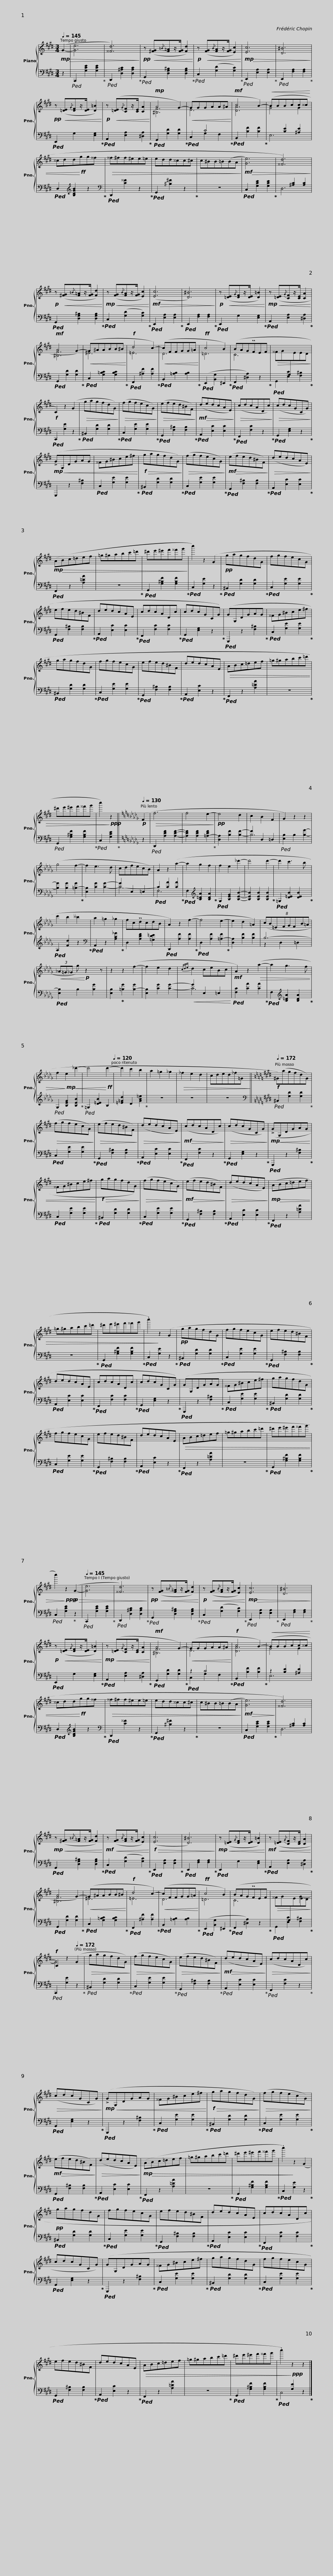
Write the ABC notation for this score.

X:1
%%score { ( 1 3 ) | ( 2 4 ) }
L:1/8
Q:1/4=145
M:3/4
I:linebreak $
K:E
V:1 treble
V:3 treble
V:2 bass
V:4 bass
V:1
!mp!!>(! (G2- | [Ge]6 | [^^Fd]6)!>)! |!pp! z!<(! ([^FG]{/=B}[F=A]z/[FG]/ [Fd]2)!<)! |!p! z!<(! ([FG]{/B}[FA]z/[FG]/ [Ec]2)!<)! | %5
!mp!!>(! [Ec]6 | [D^B]6!>)! |!pp! z!<(! ([=DE]{/G}[DF]z/[DE]/ [D=B]2)!<)! |$!p! z!<(! ([=DE]{/G}[CF]z/[CE]/ [CA]2!<)! |!mp! A4 G2-) | %10
!<(! (GGGAA^A!<)! |!mf! c4 B2-) |!<(! (BBBcc^^c | ^^cdd!<)!!ff!gg^^f |!>(! ^^f^ff^ee=e |$ %15
 edd^^cc^c | c^BB=B(BA!>)! |!mf!!>(! [Ge]6) | [^^Fd]6)!>)! |!p! z!<(! ([^FG]{/=B}[F=A]z/[FG]/ [Fd]2)!<)! | %20
!mp! z!<(! ([FG]{/B}[FA]z/[FG]/ [Ec]2)!<)! |!mf!!>(! ([Ec]6 | [D^B]6)!>)! |$!p! z!<(! ([=DE]{/G}[DF]z/[DE]/ [D=B]2)!<)! |!mp! z!<(! ([=DE]{/G}[CF]z/[CE]/ [CA]2!<)! | %25
!mf! A4 G2-) |!<(! (G^AABB^B!<)! |!f! d4 c2-) |!<(! (cFFGG=A!<)! |!ff! c4 B2) | %30
 (BAGPFEF |$!>(! ^^FG[I:staff +1]G,[I:staff -1]EED!>)! |!f! C2) z2 (G2 |!>(! gagfdG)!>)! |!>(! (fgfecG)!>)! | %35
!>(! (efed^BF)!>)! |!mf!!>(! (dedcAE)!>)! |!>(! (cdcADc)!>)! |!>(! (cdcGCG)!>)! |$!mp! (!>!G!<(!G,DGAG | %40
 ^^FG^Bce^f!<)! |!f!!>(! gagfdG)!>)! |!>(! (fgfecG)!>)! |!mf!!>(! (efed^BF)!>)! |!>(! (dedcAE)!>)! | %45
!mp!!>(! (ABc=def |$ =g^gabc'=d' | ^d'e'^e'f'^^f'g'!>)! | c''2) z2 (G2 |!pp! gagfdG | %50
 fgfecG | efed^BF | dedcAE |$ cdcADc | cdcGCG) | %55
 (GG,DGAG | ^^FG^Bce^f | gagfdG | fgfecG | efed^BF | %60
 dedcAE |$!>(! ABc=def | =g^gabc'=d' | ^d'e'^e'f'^^f'g' | c''2)!>)!!ppp! z2 || %65
[K:Db][Q:1/4=130]!p! (F2 |!>(! f6 | f4 e2-!>)! |!pp! e4 d2 | c2 B2 F2 |$ %70
 G2) z2 z2 | (g4 f2- | f2 e3 d | cdfecB) | A2 z2 (a2- | %75
 a2 g2 f2 | f2 e2 _d'2- | d'4 d'2- | d'2 c'3 b | c'2 b2 __b2 |$ %80
 a2 =g2 _g2 | fcPdcdB | A2) z2 (f2- | f4 e2- | e2 d2 =A2) | %85
 (8:6:8(cB=EFGFB=A |!<(! (3_A=G_G g)!<)!!p! z2 z | z2 z2 (f2- | f2 e2 d2 |${cde} d2 ceBc | %90
!mf! A2) z2!>(! (a2- | a2 g3 f | f2!>)!!mp!!<(! e2 _d'2- | d'4!<)!!ff! d'2-[Q:1/4=120] | d'2 c'2 b2 | %95
 a2 =g2 _g2 |!>(! _f2 e2 d2 | cded_f=G!>)! ||$[K:E][Q:1/4=172]!f! ^G)(agfdG) |!>(! (fgfecG)!>)! | %100
!>(! (efed^BF)!>)! |!>(! (dedcAE)!>)! |!mf!!>(! (cdcADc)!>)! |!>(! (cdcGCG)!>)! |!mp!!<(! (!>!GG,DGAG |$ %105
 ^^FG^Bce^f!<)! |!f!!>(! gagfdG)!>)! |!>(! (fgfecG)!>)! |!mf!!>(! (efed^BF)!>)! |!>(! (dedcAE)!>)! | %110
!mp!!>(! (ABc=def | =g^gabc'=d' |$ ^d'e'^e'f'^^f'g' | .c''2)!>)! z2 (G2 |!pp! gagfdG | %115
 fgfecG | efed^BF | dedcAE | cdcADc |$ cdcGCG) | %120
 (GG,DGAG | ^^FG^Bce^f | gagfdG | fgfecG | efed^BF | %125
 dedcAE |$!>(! ABc=def | =g^gabc'=d' | ^d'e'^e'f'^^f'g' | c''2)!>)!!ppp! z2!p!!>(! (G2- | %130
[Q:1/4=145] [Ge]6 | [^^Fd]6)!>)! |!pp! z!<(! ([FG]{/=B}[F=A]z/[FG]/ [Fd]2)!<)! |$!p! z!<(! ([FG]{/B}[FA]z/[FG]/ [Ec]2)!<)! |!mp!!>(! [Ec]6 | %135
 [D^B]6!>)! |!p! z!<(! ([=DE]{/G}[DF]z/[DE]/ [D=B]2)!<)! |!mp! z!<(! ([=DE]{/G}[CF]z/[CE]/ [CA]2!<)! |!mf! A4 G2-) |!<(! (GGGAA^A!<)! |$ %140
!f! c4 B2-) |!<(! (BBBcc^^c | ^^cdd!<)!!ff!gg^^f |!>(! ^^f^ff^ee=e | edd^^cc^c | %145
 c^BB=B(BA!>)! |!mf!!>(! [Ge]6)!>)! |$ [^^Fd]6) |!mp! z!<(! ([^FG]{/=B}[F=A]z/[FG]/ [Fd]2)!<)! |!mf! z!<(! ([FG]{/B}[FA]z/[FG]/ [Ec]2)!<)! | %150
!f!!>(! ([Ec]6 | [D^B]6)!>)! |!mp! z!<(! ([=DE]{/G}[DF]z/[DE]/ [D=B]2)!<)! |!mf! z!<(! ([=DE]{/G}[CF]z/[CE]/ [CA]2!<)! |$ A4 G2-) | %155
!<(! (G^AABB^B!<)! |!f! d4 c2-) |!<(! (cFFGG=A!<)! |!ff! c4 B2) | (BAGPFEF | %160
!>(! ^^FG[I:staff +1]G,[I:staff -1]EED!>)! |$!f! C2) z2[Q:1/4=172] (G2 |!>(! gagfdG)!>)! |!>(! (fgfecG)!>)! |!>(! (efed^BF)!>)! | %165
!mf!!>(! (dedcAE)!>)! |!>(! (cdcADc)!>)! |!>(! (cdcGCG)!>)! |$!mp! (!>!G!<(!G,DGAG | ^^FG^Bce^f!<)! | %170
!f!!>(! gagfdG)!>)! |!>(! (fgfecG)!>)! |!mf!!>(! (efed^BF)!>)! |!>(! (dedcAE)!>)! |$!mp!!>(! (ABc=def | %175
 =g^gabc'=d' | ^d'e'^e'f'^^f'g' | .c''2)!>)! z2 (G2 |!pp! gagfdG | fgfecG | %180
 efed^BF |$ dedcAE | cdcADc | cdcGCG) | (GG,DGAG | %185
 ^^FG^Bce^f | gagfdG |$ fgfecG | efed^BF | dedcAE | %190
!>(! ABc=def | =g^gabc'=d' | ^d'e'^e'f'^^f'g' | .c''2)!>)!!ppp! z2 z2 |] %194
V:2
 z2 |!ped! C,,2 [G,CE]2 [G,CE]2!ped-up! |!ped! D,,2 [D,^A,C]2 [D,A,C]2!ped-up! |!ped! G,,2 [D,G,^B,]2 [D,G,B,]2!ped-up! |!ped! C,2 ([G,D]2 [G,C]2)!ped-up! | %5
!ped! E,,2 [E,A,]2 [E,A,]2!ped-up! |!ped! E,,2 [F,A,]2 [F,A,]2!ped-up! |!ped! E,,2 G,2 [E,G,]2!ped-up! |$!ped! A,,2 [E,A,]2 [^D,A,]2!ped-up! |!ped! G,,2 [G,D]2 [G,D]2!ped-up! | %10
!ped! C,2 C4!ped-up! |!ped! B,,2 [B,F]2 [B,F]2!ped-up! | x2 [B,E]2 [^A,E]2 |!ped! D,2[K:treble] [B,DGB]2 z2!ped-up! |[K:bass]!ped! D,,2 [C^^F]2 z2!ped-up! |$ %15
!ped! G,,2 [^B,^F]2 z2!ped-up! | z6 |!ped! C,2 [G,CE]2 [G,CE]2!ped-up! | x2 [^A,C]2 [A,C]2 |!ped! G,,2 [D,G,^B,]2 [D,G,B,]2!ped-up! | %20
!ped! C,2 ([G,D]2 [G,C]2)!ped-up! |!ped! E,,2 [E,A,]2 [E,A,]2!ped-up! |!ped! E,,2 [F,A,]2 [F,A,]2!ped-up! |$!ped! E,,2 G,2 [E,G,]2!ped-up! |!ped! A,,2 [E,A,]2 [^D,A,]2!ped-up! | %25
!ped! G,,2 [G,D]2 [G,D]2!ped-up! |!ped! C,2 [G,=B,C]2 [G,B,C]2!ped-up! |!ped! F,,2 [^A,F]2 [A,F]2!ped-up! |!ped! B,,2 [=A,B,]2 [A,B,]2!ped-up! |!ped! (E,,2 [B,,G,]2 ^E,,2!ped-up! | %30
!ped! F,,2 [^D,A,]2) z2!ped-up! |$!ped! G,,2 [E,C]2 [F,^B,]2!ped-up! |!ped! C,,2 [G,E]2 z2!ped-up! |!ped! ^B,,2 [G,D]2 [G,D]2!ped-up! |!ped! C,2 [G,E]2 [G,E]2!ped-up! | %35
!ped! G,,2 [F,^B,]2 [F,B,]2!ped-up! |!ped! A,,2 [E,C]2 [E,C]2!ped-up! |!ped! F,,2 [F,C]2 z2!ped-up! |!ped! G,,2 [E,G,]2 z2!ped-up! |$ G,,,2 z2 [F,^B,]2 | %40
!ped! C,2 [G,E]2 [G,E]2!ped-up! |!ped! ^B,,2 [G,D]2 [G,D]2!ped-up! |!ped! C,2 [G,E]2 [G,E]2!ped-up! |!ped! G,,2 [F,^B,]2 [F,B,]2!ped-up! |!ped! A,,2 [E,C]2 [E,C]2!ped-up! | %45
!ped! F,,2 z2 [A,=DA]2 |$ z6!ped-up! |!ped! G,,2 [G,^B,F]2 [G,B,F]2!ped-up! |!ped! C,2 [G,E]2 z2!ped-up! |!ped! ^B,,2 [G,D]2 [G,D]2!ped-up! | %50
!ped! C,2 [G,E]2 [G,E]2!ped-up! |!ped! G,,2 [F,^B,]2 [F,B,]2!ped-up! |!ped! A,,2 [E,C]2 [E,C]2!ped-up! |$!ped! F,,2 [F,C]2 [F,C]2!ped-up! |!ped! G,,2 [E,G,]2 z2!ped-up! | %55
!ped! G,,,2 z2 [F,^B,]2!ped-up! |!ped! C,2 [G,E]2 [G,E]2!ped-up! |!ped! ^B,,2 [G,D]2 [G,D]2!ped-up! |!ped! C,2 [G,E]2 [G,E]2!ped-up! |!ped! G,,2 [F,^B,]2 [F,B,]2!ped-up! | %60
!ped! A,,2 [E,C]2 z2!ped-up! |$!ped! F,,2 z2 [A,=DA]2 | z6!ped-up! |!ped! G,,2 [G,^B,F]2 [G,B,F]2!ped-up! |!ped! C,2 [G,CE]2!ped-up! || %65
[K:Db] z2 |!ped! D,,2 [A,DF]2 [A,DF]2- | [A,DF]2 [A,DF]2 [=A,-DF]2!ped-up! | [D,A,]2 [B,F]2 [B,F]2- | F2 D,2 =D,2 |$ %70
!ped! [E,B,]2 B,2 [B,G]2- | [B,G]2 [B,G]2 [=B,-G]2!ped-up! | [E,B,]2 [CG]2 [CG]2- | G2 E,2 =E,2 |!ped! C2 [CA]2 [CA]2!ped-up! | %75
!ped! F,2[K:treble] [B,=DA]2 [B,DA]2!ped-up! |!ped! G,2 [B,EG]2 [B,EB]2- | [B,EB]2 [B,EB]2 [B,EB]2!ped-up! |!ped! =G,2 [D=EB]2 [DEB]2!ped-up! |!ped! A,2 [Fd]2 z2!ped-up! |$ %80
[K:bass]!ped! A,,2 z2 [A,C_G]2!ped-up! | D,2 [A,DF]2 [=G,D=E]2 |!ped! D,,2 [A,F]2 [A,F]2!ped-up! |!ped! D,2 [A,F]2 [=A,-F]2!ped-up! | [D,A,]2 [B,F]2 [B,F]2 | %85
 B,6- |!ped! [E,B,]2 B,2 [B,G]2 | [E,B,]2!ped-up! [=B,G]2 [B,-G]2 | [E,B,]2 [CG]2 [CG]2- |$!<(! G2 E,2 =E,2!<)! | %90
!ped! [F,C]2 [CA]2 [CA]2!ped-up! |!ped! F,2[K:treble] [B,=DA]2 [B,DA]2!ped-up! |!ped! G,2 [B,EG]2 [B,EB]2!ped-up! |!ped! =G,2 [D=EB]2 B,2 | [=E=Gd]2 D2 [GB=e]2!ped-up! | %95
 z6 | z6 | z6 ||$[K:E][K:bass]!ped! ^B,,2 [G,D]2 [G,D]2!ped-up! |!ped! C,2 [G,E]2 [G,E]2!ped-up! | %100
!ped! G,,2 [F,^B,]2 [F,B,]2!ped-up! |!ped! A,,2 [E,C]2 [E,C]2!ped-up! |!ped! F,,2 [F,C]2 z2!ped-up! |!ped! G,,2 [E,G,]2 z2!ped-up! |!ped! G,,,2 z2 [F,^B,]2!ped-up! |$ %105
!ped! C,2 [G,E]2 [G,E]2!ped-up! |!ped! ^B,,2 [G,D]2 [G,D]2!ped-up! |!ped! C,2 [G,E]2 [G,E]2!ped-up! |!ped! G,,2 [F,^B,]2 [F,B,]2!ped-up! |!ped! A,,2 [E,C]2 [E,C]2!ped-up! | %110
!ped! F,,2 z2 [A,=DA]2 | z6!ped-up! |$!ped! G,,2 [G,^B,F]2 [G,B,F]2!ped-up! |!ped! C,2 [G,E]2 z2!ped-up! |!ped! ^B,,2 [G,D]2 [G,D]2!ped-up! | %115
!ped! C,2 [G,E]2 [G,E]2!ped-up! |!ped! G,,2 [F,^B,]2 [F,B,]2!ped-up! |!ped! A,,2 [E,C]2 [E,C]2!ped-up! |!ped! F,,2 [F,C]2 [F,C]2!ped-up! |$!ped! G,,2 [E,G,]2 z2!ped-up! | %120
!ped! G,,,2 z2 [F,^B,]2!ped-up! |!ped! C,2 [G,E]2 [G,E]2!ped-up! |!ped! ^B,,2 [G,D]2 [G,D]2!ped-up! |!ped! C,2 [G,E]2 [G,E]2!ped-up! |!ped! G,,2 [F,^B,]2 [F,B,]2!ped-up! | %125
!ped! A,,2 [E,C]2 z2!ped-up! |$!ped! F,,2 z2 [A,=DA]2 | z6!ped-up! |!ped! G,,2 [G,^B,F]2 [G,B,F]2!ped-up! |!ped! C,2 [G,CE]2!ped-up! z2 | %130
!ped! C,,2 [G,CE]2 [G,CE]2!ped-up! |!ped! D,,2 [D,^A,C]2 [D,A,C]2!ped-up! |!ped! G,,2 [D,G,^B,]2 [D,G,B,]2!ped-up! |$!ped! C,2 ([G,D]2 [G,C]2)!ped-up! |!ped! E,,2 [E,A,]2 [E,A,]2!ped-up! | %135
!ped! E,,2 [F,A,]2 [F,A,]2!ped-up! |!ped! E,,2 G,2 [E,G,]2!ped-up! |!ped! A,,2 [E,A,]2 [^D,A,]2!ped-up! |!ped! G,,2 [G,D]2 [G,D]2!ped-up! |!ped! z2 C4!ped-up! |$ %140
!ped! B,,2 [B,F]2 [B,F]2!ped-up! | z2 [B,E]2 [^A,E]2 |!ped! D,2[K:treble] [B,DGB]2 z2!ped-up! |[K:bass]!ped! D,,2 [C^^F]2 z2!ped-up! |!ped! G,,2 [^B,^F]2 z2!ped-up! | %145
 z6 |!ped! C,2 [G,CE]2 [G,CE]2!ped-up! |$ x2 [^A,C]2 [A,C]2 |!ped! G,,2 [D,G,^B,]2 [D,G,B,]2!ped-up! |!ped! C,2 ([G,D]2 [G,C]2)!ped-up! | %150
!ped! E,,2 [E,A,]2 [E,A,]2!ped-up! |!ped! E,,2 [F,A,]2 [F,A,]2!ped-up! |!ped! E,,2 G,2 [E,G,]2!ped-up! |!ped! A,,2 [E,A,]2 [^D,A,]2!ped-up! |$!ped! G,,2 [G,D]2 [G,D]2!ped-up! | %155
!ped! C,2 [G,=B,C]2 [G,B,C]2!ped-up! |!ped! F,,2 [^A,F]2 [A,F]2!ped-up! |!ped! B,,2 [=A,B,]2 [A,B,]2!ped-up! |!ped! (E,,2 [B,,G,]2 ^E,,2!ped-up! |!ped! F,,2 [^D,A,]2) z2!ped-up! | %160
!ped! G,,2 [E,C]2 [F,^B,]2!ped-up! |$!ped! C,,2 [G,E]2 z2!ped-up! |!ped! ^B,,2 [G,D]2 [G,D]2!ped-up! |!ped! C,2 [G,E]2 [G,E]2!ped-up! |!ped! G,,2 [F,^B,]2 [F,B,]2!ped-up! | %165
!ped! A,,2 [E,C]2 [E,C]2!ped-up! |!ped! F,,2 [F,C]2 z2!ped-up! |!ped! G,,2 [E,G,]2 z2!ped-up! |$!ped! G,,,2 z2 [F,^B,]2!ped-up! |!ped! C,2 [G,E]2 [G,E]2!ped-up! | %170
!ped! ^B,,2 [G,D]2 [G,D]2!ped-up! |!ped! C,2 [G,E]2 [G,E]2!ped-up! |!ped! G,,2 [F,^B,]2 [F,B,]2!ped-up! |!ped! A,,2 [E,C]2 [E,C]2!ped-up! |$!ped! F,,2 z2 [A,=DA]2 | %175
 z6!ped-up! |!ped! G,,2 [G,^B,F]2 [G,B,F]2!ped-up! |!ped! C,2 [G,E]2 z2!ped-up! |!ped! ^B,,2 [G,D]2 [G,D]2!ped-up! |!ped! C,2 [G,E]2 [G,E]2!ped-up! | %180
!ped! G,,2 [F,^B,]2 [F,B,]2!ped-up! |$!ped! A,,2 [E,C]2 [E,C]2!ped-up! |!ped! F,,2 [F,C]2 [F,C]2!ped-up! |!ped! G,,2 [E,G,]2 z2!ped-up! |!ped! G,,,2 z2 [F,^B,]2!ped-up! | %185
!ped! C,2 [G,E]2 [G,E]2!ped-up! |!ped! ^B,,2 [G,D]2 [G,D]2!ped-up! |$!ped! C,2 [G,E]2 [G,E]2!ped-up! |!ped! G,,2 [F,^B,]2 [F,B,]2!ped-up! |!ped! A,,2 [E,C]2 z2!ped-up! | %190
!ped! F,,2 z2 [A,=DA]2 | z6!ped-up! |!ped! G,,2 [G,^B,F]2 [G,B,F]2!ped-up! |!ped! x2 [G,E]2 z2!ped-up! |] %194
V:3
 x2 | x6 | x6 | x6 | x6 | %5
 x6 | x6 | x6 |$ x6 | [^B,F]6 | %10
 E6 | [DA]6 | G4 G2 | x6 | x6 |$ %15
 x6 | x6 | x6 | x6 | x6 | %20
 x6 | x6 | x6 |$ x6 | x6 | %25
 [^B,F]6 | ^E6 | =E6 | D6 | =D6 | %30
 C6 |$ x6 | x6 | x6 | x6 | %35
 x6 | x6 | x6 | x6 |$ x6 | %40
 x6 | x6 | x6 | x6 | x6 | %45
 x6 |$ x6 | x6 | x6 | x6 | %50
 x6 | x6 | x6 |$ x6 | x6 | %55
 x6 | x6 | x6 | x6 | x6 | %60
 x6 |$ x6 | x6 | x6 | x4 || %65
[K:Db] x2 | x6 | x6 | x6 | x6 |$ %70
 x6 | x6 | x6 | x6 | x6 | %75
 x6 | x6 | x6 | x6 | x6 |$ %80
 x6 | x6 | x6 | x6 | x6 | %85
 x6 | x6 | x6 | x6 |$ x6 | %90
 x6 | x6 | x6 | x6 | x6 | %95
 x6 | x6 | x6 ||$[K:E] x6 | x6 | %100
 x6 | x6 | x6 | x6 | x6 |$ %105
 x6 | x6 | x6 | x6 | x6 | %110
 x6 | x6 |$ x6 | x6 | x6 | %115
 x6 | x6 | x6 | x6 |$ x6 | %120
 x6 | x6 | x6 | x6 | x6 | %125
 x6 |$ x6 | x6 | x6 | x6 | %130
 x6 | x2 x4 | x6 |$ x6 | x6 | %135
 x2 x4 | x6 | x6 | [^B,F]6 | E6 |$ %140
 [DA]6 | G4 G2 | x6 | x6 | x6 | %145
 x6 | x6 |$ x6 | x6 | x6 | %150
 x6 | x6 | x6 | x6 |$ [^B,F]6 | %155
 ^E6 | =E6 | D6 | =D6 | C6 | %160
 x4 G2- |$ G4 x2 | x6 | x6 | x6 | %165
 x6 | x6 | x6 |$ x6 | x6 | %170
 x6 | x6 | x6 | x6 |$ x6 | %175
 x6 | x6 | x6 | x6 | x6 | %180
 x6 |$ x6 | x6 | x6 | x6 | %185
 x6 | x6 |$ x6 | x6 | x6 | %190
 x6 | x6 | x6 | x6 |] %194
V:4
 x2 | x6 | x6 | x6 | x6 | %5
 x6 | x6 | x6 |$ x6 | x6 | %10
 x2 G,2 F,2 | x6 | E,6 | x2[K:treble] x4 |[K:bass] x6 |$ %15
 x6 | x6 | x6 | D,6 | x6 | %20
 x6 | x6 | x6 |$ x6 | x6 | %25
 x6 | x6 | x6 | x6 | x6 | %30
 x6 |$ x6 | x6 | x6 | x6 | %35
 x6 | x6 | x6 | x6 |$ x6 | %40
 x6 | x6 | x6 | x6 | x6 | %45
 x6 |$ x4 x x | x6 | x6 | x6 | %50
 x6 | x6 | x6 |$ x6 | x6 | %55
 x6 | x6 | x6 | x6 | x6 | %60
 x6 |$ x6 | x4 x x | x6 | x4 || %65
[K:Db] x2 | x6 | x6 | x6 | B,6- |$ %70
 x6 | x6 | x6 | C6- | F,6 | %75
 x2[K:treble] x4 | x6 | x6 | x6 | x6 |$ %80
[K:bass] x6 | x6 | x6 | x6 | x6 | %85
 z2 D,2 =D,2 | x6 | x6 | x6 |$ C6- | %90
 x6 | x2[K:treble] x4 | x6 | x6 | x6 | %95
 x6 | x6 | x6 ||$[K:E][K:bass] x6 | x6 | %100
 x6 | x6 | x6 | x6 | x6 |$ %105
 x6 | x6 | x6 | x6 | x6 | %110
 x6 | x4 x x |$ x6 | x6 | x6 | %115
 x6 | x6 | x6 | x6 |$ x6 | %120
 x6 | x6 | x6 | x6 | x6 | %125
 x6 |$ x6 | x4 x x | x6 | x6 | %130
 x6 | x6 | x6 |$ x6 | x6 | %135
 x6 | x6 | x6 | x6 | C,2 G,2 F,2 |$ %140
 x6 | E,6 | x2[K:treble] x4 |[K:bass] x6 | x6 | %145
 x6 | x6 |$ D,6 | x6 | x6 | %150
 x6 | x6 | x6 | x6 |$ x6 | %155
 x6 | x6 | x6 | x6 | x6 | %160
 x6 |$ x6 | x6 | x6 | x6 | %165
 x6 | x6 | x6 |$ x6 | x6 | %170
 x6 | x6 | x6 | x6 |$ x6 | %175
 x4 x x | x6 | x6 | x6 | x6 | %180
 x6 |$ x6 | x6 | x6 | x6 | %185
 x6 | x6 |$ x6 | x6 | x6 | %190
 x6 | x4 x x | x6 | C,4 x2 |] %194
